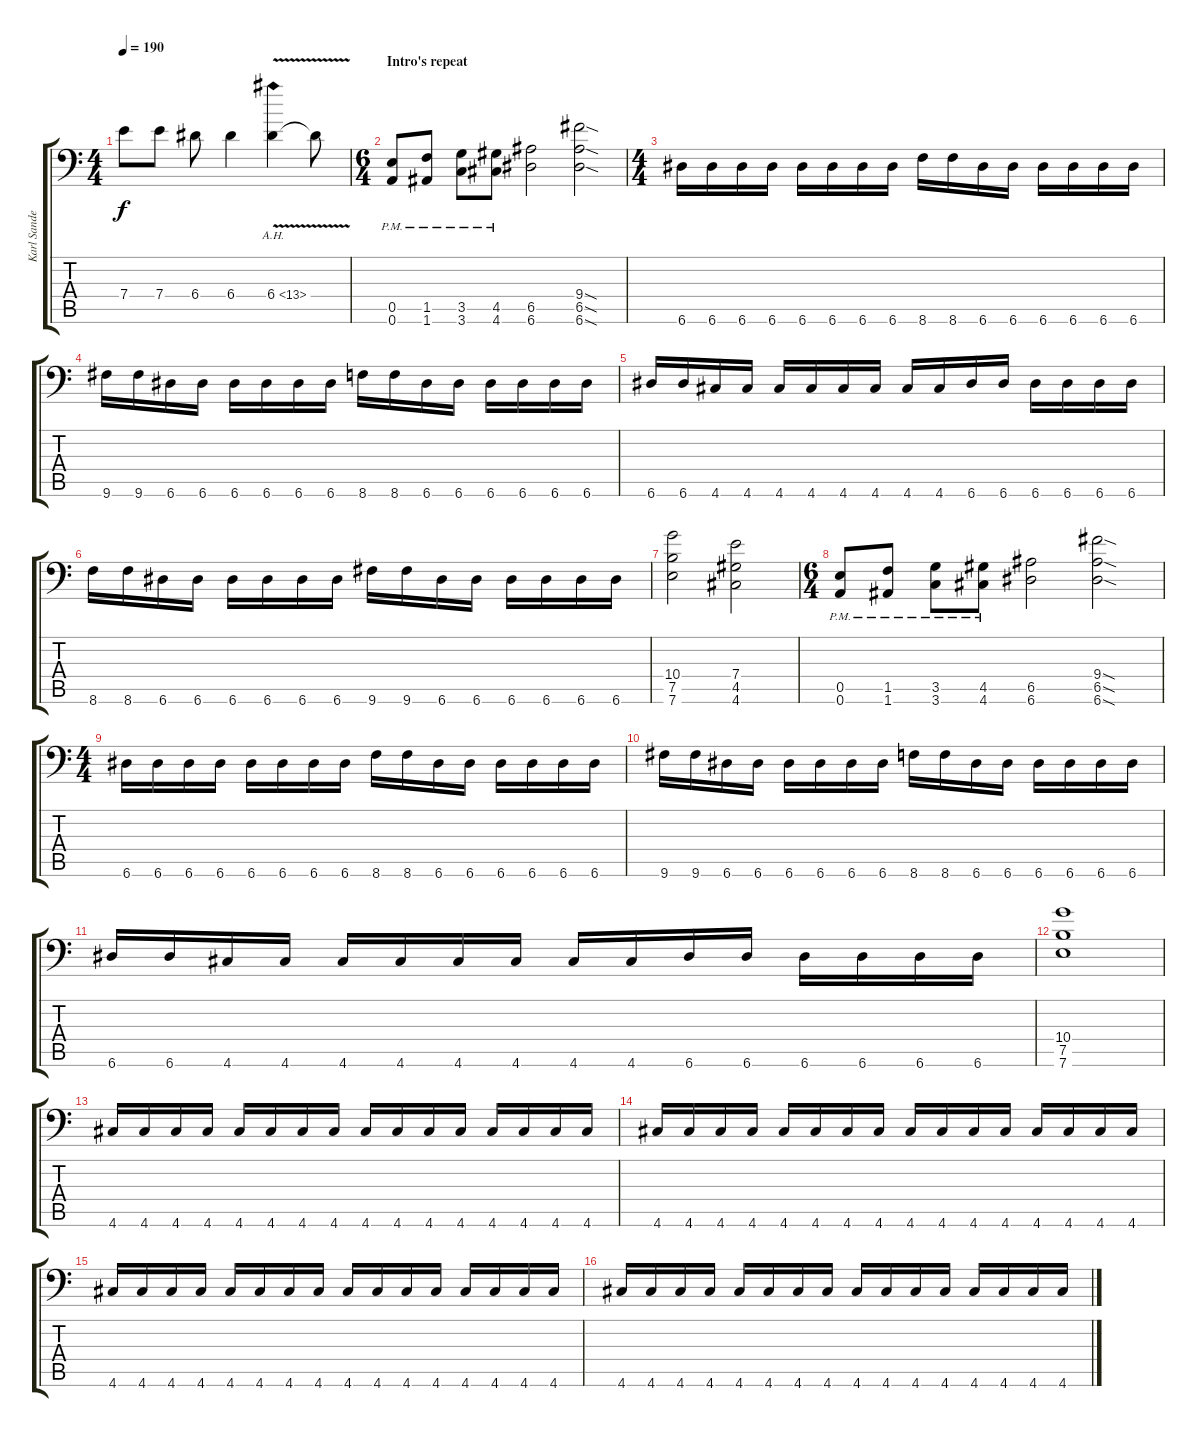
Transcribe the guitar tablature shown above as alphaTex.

\track ("Karl Sanders" "Karl Sande") {instrument distortionguitar}
\staff {score tabs}
\tuning (B3 Gb3 D3 A2 E2 A1) {hide}
\ts (4 4)
\tempo 190
\clef f4
\ks c
7.4{t}.8{dy f} 7.4.8 6.4.8 6.4.4 6.4{ah 7 v}.4 6.4{t}.8 |
\ts (6 4)
\section ("" "Intro's repeat")
(0.5{pm} 0.6{pm}).8 (1.5{pm} 1.6{pm}).8 (3.5{pm} 3.6{pm}).8 (4.5{pm} 4.6{pm}).8 (6.5 6.6).2 (9.4{sod} 6.5{sod} 6.6{sod}).2 |
\ts (4 4)
6.6.16 6.6.16 6.6.16 6.6.16 6.6.16 6.6.16 6.6.16 6.6.16 8.6.16 8.6.16 6.6.16 6.6.16 6.6.16 6.6.16 6.6.16 6.6.16 |
9.6.16 9.6.16 6.6.16 6.6.16 6.6.16 6.6.16 6.6.16 6.6.16 8.6.16 8.6.16 6.6.16 6.6.16 6.6.16 6.6.16 6.6.16 6.6.16 |
6.6.16 6.6.16 4.6.16 4.6.16 4.6.16 4.6.16 4.6.16 4.6.16 4.6.16 4.6.16 6.6.16 6.6.16 6.6.16 6.6.16 6.6.16 6.6.16 |
8.6.16 8.6.16 6.6.16 6.6.16 6.6.16 6.6.16 6.6.16 6.6.16 9.6.16 9.6.16 6.6.16 6.6.16 6.6.16 6.6.16 6.6.16 6.6.16 |
(10.4 7.5 7.6).2 (7.4 4.5 4.6).2 |
\ts (6 4)
(0.5{pm} 0.6{pm}).8 (1.5{pm} 1.6{pm}).8 (3.5{pm} 3.6{pm}).8 (4.5{pm} 4.6{pm}).8 (6.5 6.6).2 (9.4{sod} 6.5{sod} 6.6{sod}).2 |
\ts (4 4)
6.6.16 6.6.16 6.6.16 6.6.16 6.6.16 6.6.16 6.6.16 6.6.16 8.6.16 8.6.16 6.6.16 6.6.16 6.6.16 6.6.16 6.6.16 6.6.16 |
9.6.16 9.6.16 6.6.16 6.6.16 6.6.16 6.6.16 6.6.16 6.6.16 8.6.16 8.6.16 6.6.16 6.6.16 6.6.16 6.6.16 6.6.16 6.6.16 |
6.6.16 6.6.16 4.6.16 4.6.16 4.6.16 4.6.16 4.6.16 4.6.16 4.6.16 4.6.16 6.6.16 6.6.16 6.6.16 6.6.16 6.6.16 6.6.16 |
(10.4 7.5 7.6).1 |
4.6.16 4.6.16 4.6.16 4.6.16 4.6.16 4.6.16 4.6.16 4.6.16 4.6.16 4.6.16 4.6.16 4.6.16 4.6.16 4.6.16 4.6.16 4.6.16 |
4.6.16 4.6.16 4.6.16 4.6.16 4.6.16 4.6.16 4.6.16 4.6.16 4.6.16 4.6.16 4.6.16 4.6.16 4.6.16 4.6.16 4.6.16 4.6.16 |
4.6.16 4.6.16 4.6.16 4.6.16 4.6.16 4.6.16 4.6.16 4.6.16 4.6.16 4.6.16 4.6.16 4.6.16 4.6.16 4.6.16 4.6.16 4.6.16 |
4.6.16 4.6.16 4.6.16 4.6.16 4.6.16 4.6.16 4.6.16 4.6.16 4.6.16 4.6.16 4.6.16 4.6.16 4.6.16 4.6.16 4.6.16 4.6.16
